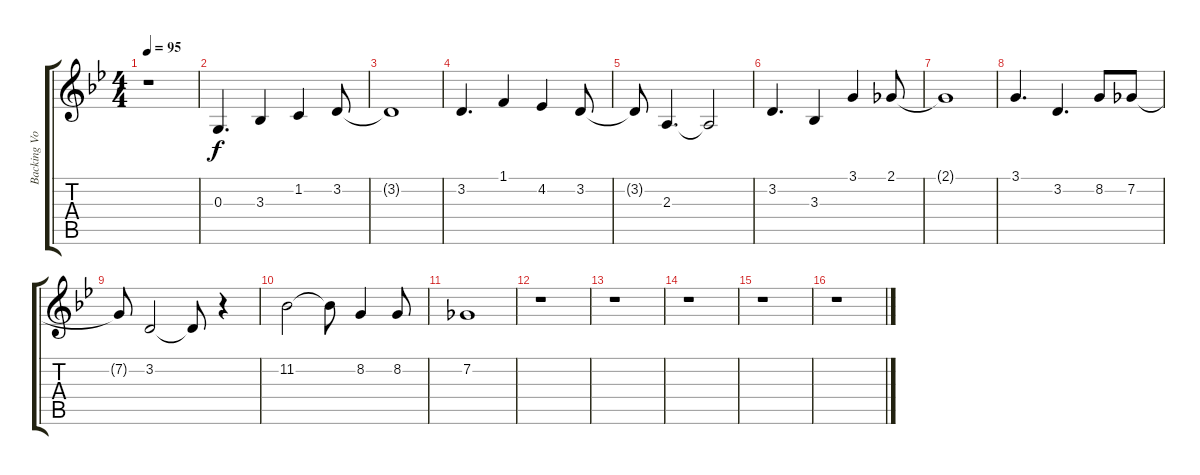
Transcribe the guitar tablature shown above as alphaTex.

\track ("Backing Vocals" "Backing Vo") {instrument cello}
\staff {score tabs}
\tuning (E4 B3 G3 D3 A2 E2) {hide}
\ts (4 4)
\tempo 95
\clef g2
\ks gminor
r.1{dy f} |
0.3.4{d} 3.3.4 1.2.4 3.2.8 |
3.2{t}.1 |
3.2.4{d} 1.1.4 4.2.4 3.2.8 |
3.2{t}.8 2.3.4{d} 2.3{t}.2 |
3.2.4{d} 3.3.4 3.1.4 2.1.8 |
2.1{t}.1 |
3.1.4{d} 3.2.4{d} 8.2.8 7.2.8 |
7.2{t}.8 3.2.2 3.2{t}.8 r.4 |
11.2.2 11.2{t}.8 8.2.4 8.2.8 |
7.2.1 |
r.1 |
r.1 |
r.1 |
r.1 |
r.1
